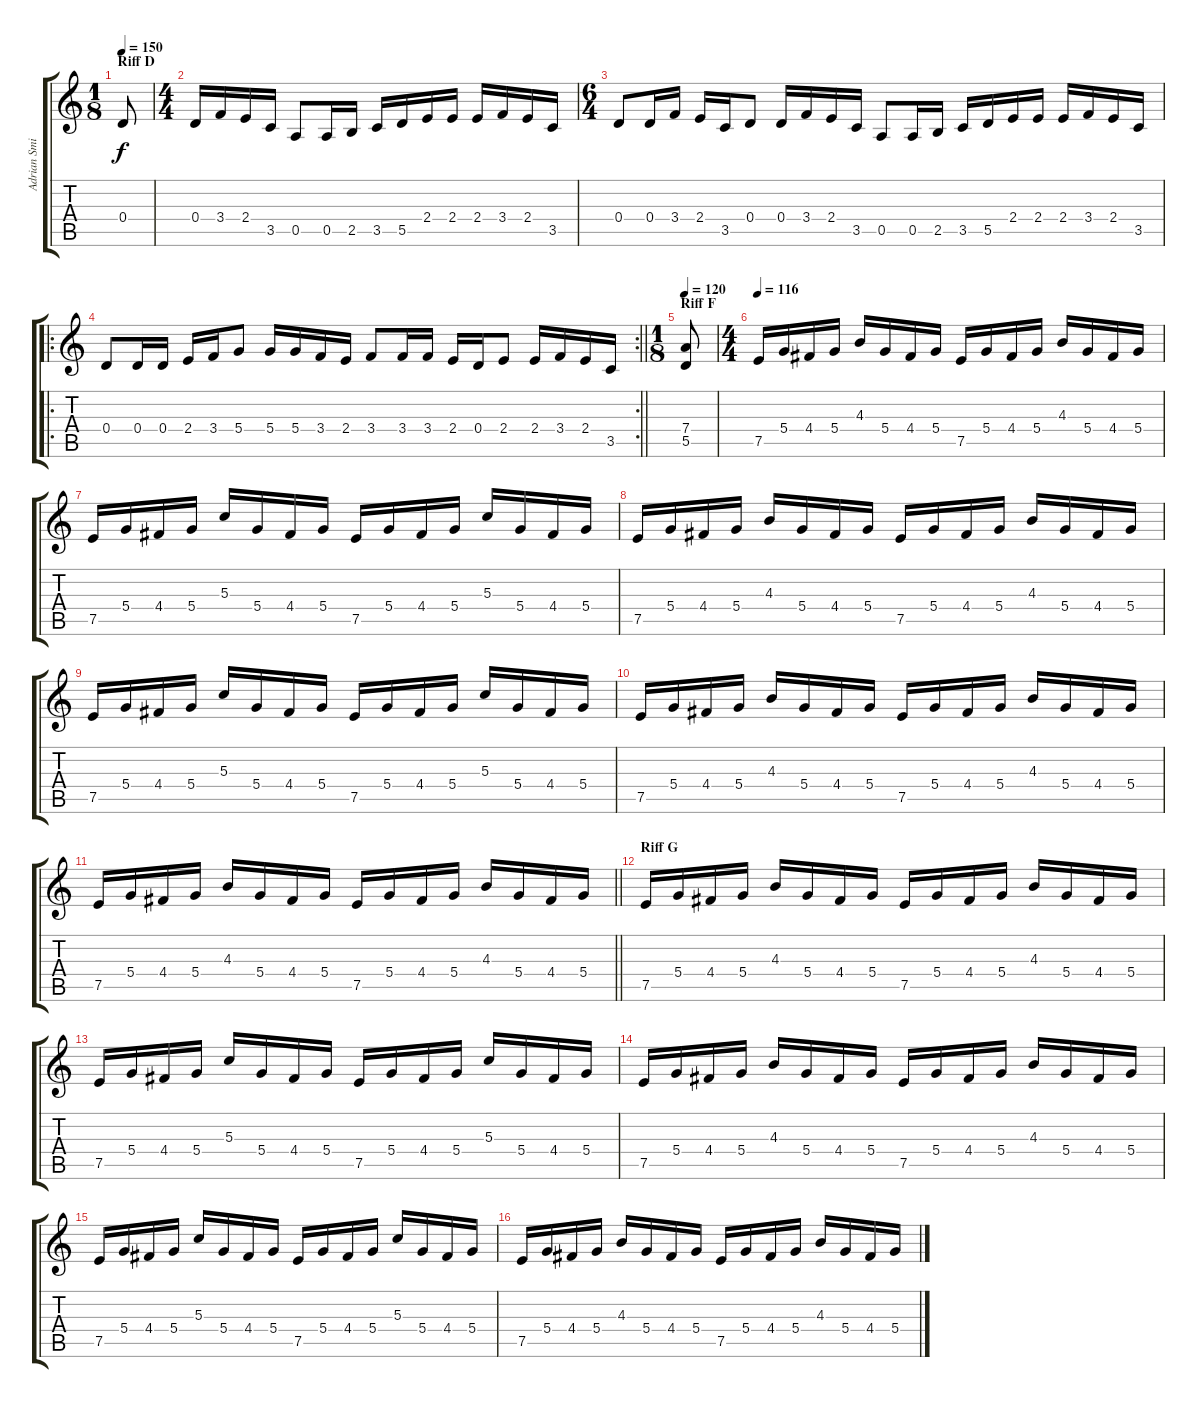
\track ("Adrian Smith" "Adrian Smi") {instrument distortionguitar}
\staff {score tabs}
\tuning (E4 B3 G3 D3 A2 E2) {hide}
\ts (1 8)
\section ("" "Riff D")
\tempo 150
\clef g2
\ks c
0.4.8{dy f} |
\ts (4 4)
0.4.16 3.4.16 2.4.16 3.5.16 0.5.8 0.5.16 2.5.16 3.5.16 5.5.16 2.4.16 2.4.16 2.4.16 3.4.16 2.4.16 3.5.16 |
\ts (6 4)
0.4.8 0.4.16 3.4.16 2.4.16 3.5.16 0.4.8 0.4.16 3.4.16 2.4.16 3.5.16 0.5.8 0.5.16 2.5.16 3.5.16 5.5.16 2.4.16 2.4.16 2.4.16 3.4.16 2.4.16 3.5.16 |
\ro
\rc 2
\barLineRight lightlight
0.4.8 0.4.16 0.4.16 2.4.16 3.4.16 5.4.8 5.4.16 5.4.16 3.4.16 2.4.16 3.4.8 3.4.16 3.4.16 2.4.16 0.4.16 2.4.8 2.4.16 3.4.16 2.4.16 3.5.16 |
\ts (1 8)
\section ("" "Riff F")
\tempo 120
(7.4 5.5).8 |
\ts (4 4)
\tempo 116
7.5.16{volume 14} 5.4.16 4.4.16 5.4.16 4.3.16 5.4.16 4.4.16 5.4.16 7.5.16 5.4.16 4.4.16 5.4.16 4.3.16 5.4.16 4.4.16 5.4.16 |
7.5.16 5.4.16 4.4.16 5.4.16 5.3.16 5.4.16 4.4.16 5.4.16 7.5.16 5.4.16 4.4.16 5.4.16 5.3.16 5.4.16 4.4.16 5.4.16 |
7.5.16 5.4.16 4.4.16 5.4.16 4.3.16 5.4.16 4.4.16 5.4.16 7.5.16 5.4.16 4.4.16 5.4.16 4.3.16 5.4.16 4.4.16 5.4.16 |
7.5.16 5.4.16 4.4.16 5.4.16 5.3.16 5.4.16 4.4.16 5.4.16 7.5.16 5.4.16 4.4.16 5.4.16 5.3.16 5.4.16 4.4.16 5.4.16 |
7.5.16 5.4.16 4.4.16 5.4.16 4.3.16 5.4.16 4.4.16 5.4.16 7.5.16 5.4.16 4.4.16 5.4.16 4.3.16 5.4.16 4.4.16 5.4.16 |
\barLineRight lightlight
7.5.16 5.4.16 4.4.16 5.4.16 4.3.16 5.4.16 4.4.16 5.4.16 7.5.16 5.4.16 4.4.16 5.4.16 4.3.16 5.4.16 4.4.16 5.4.16 |
\section ("" "Riff G")
7.5.16 5.4.16 4.4.16 5.4.16 4.3.16 5.4.16 4.4.16 5.4.16 7.5.16 5.4.16 4.4.16 5.4.16 4.3.16 5.4.16 4.4.16 5.4.16 |
7.5.16 5.4.16 4.4.16 5.4.16 5.3.16 5.4.16 4.4.16 5.4.16 7.5.16 5.4.16 4.4.16 5.4.16 5.3.16 5.4.16 4.4.16 5.4.16 |
7.5.16 5.4.16 4.4.16 5.4.16 4.3.16 5.4.16 4.4.16 5.4.16 7.5.16 5.4.16 4.4.16 5.4.16 4.3.16 5.4.16 4.4.16 5.4.16 |
7.5.16 5.4.16 4.4.16 5.4.16 5.3.16 5.4.16 4.4.16 5.4.16 7.5.16 5.4.16 4.4.16 5.4.16 5.3.16 5.4.16 4.4.16 5.4.16 |
7.5.16 5.4.16 4.4.16 5.4.16 4.3.16 5.4.16 4.4.16 5.4.16 7.5.16 5.4.16 4.4.16 5.4.16 4.3.16 5.4.16 4.4.16 5.4.16
